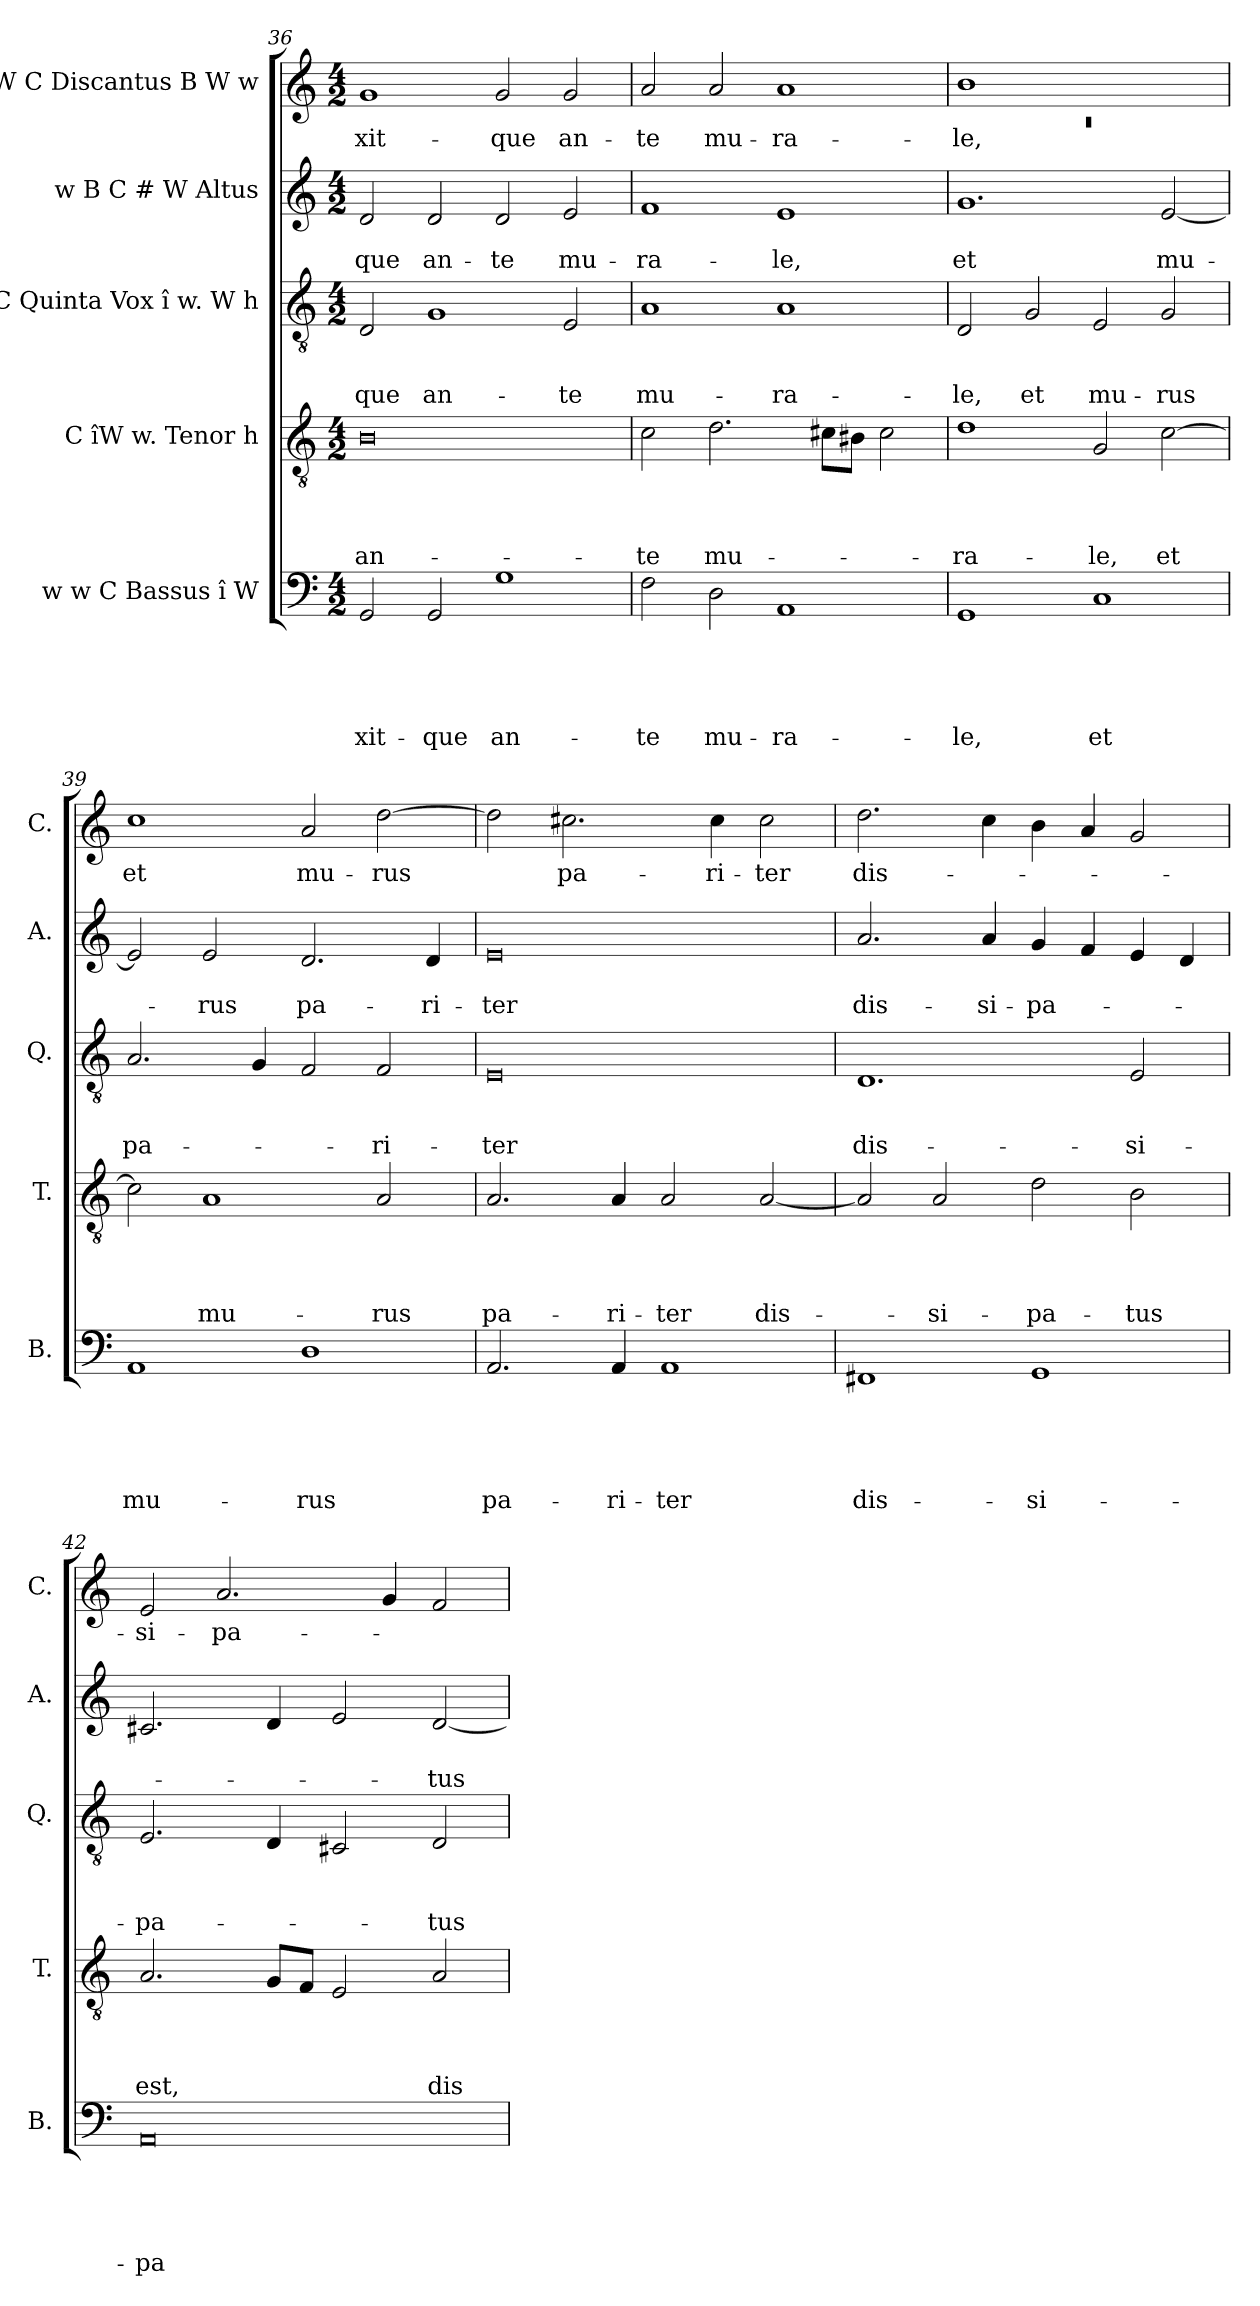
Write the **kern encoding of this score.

**kern	**text	**text	**text	**text	**text	**kern	**text	**text	**text	**text	**kern	**text	**text	**text	**kern	**text	**text	**kern	**text
*part5	*part5	*part5	*part5	*part5	*part5	*part4	*part4	*part4	*part4	*part4	*part3	*part3	*part3	*part3	*part2	*part2	*part2	*part1	*part1
*staff5	*staff5	*staff5	*staff5	*staff5	*staff5	*staff4	*staff4	*staff4	*staff4	*staff4	*staff3	*staff3	*staff3	*staff3	*staff2	*staff2	*staff2	*staff1	*staff1
*I"w w C Bassus î W	*	*	*	*	*	*I"C îW w. Tenor h	*	*	*	*	*I"C Quinta Vox î w. W h	*	*	*	*I"w B C # W Altus	*	*	*I"W C Discantus B W w	*
*I'B.	*	*	*	*	*	*I'T.	*	*	*	*	*I'Q.	*	*	*	*I'A.	*	*	*I'C.	*
!!LO:LB:g=z
*clefF4	*	*	*	*	*	*clefGv2	*	*	*	*	*clefGv2	*	*	*	*clefG2	*	*	*clefG2	*
*k[]	*	*	*	*	*	*k[]	*	*	*	*	*k[]	*	*	*	*k[]	*	*	*k[]	*
*C:	*	*	*	*	*	*C:	*	*	*	*	*C:	*	*	*	*C:	*	*	*C:	*
*M4/2	*	*	*	*	*	*M4/2	*	*	*	*	*M4/2	*	*	*	*M4/2	*	*	*M4/2	*
=36	=36	=36	=36	=36	=36	=36	=36	=36	=36	=36	=36	=36	=36	=36	=36	=36	=36	=36	=36
!	!	!	!	!	!LO:LY:b	!	!	!	!	!LO:LY:b	!	!	!	!LO:LY:b	!	!	!LO:LY:b	!	!LO:LY:b
2GG/	.	.	.	.	-xit-	0B	.	.	.	an-	2D/	.	.	-que	2d/	.	-que	1g	-xit-
!	!	!	!	!	!LO:LY:b	!	!	!	!	!	!	!	!	!LO:LY:b	!	!	!LO:LY:b	!	!
2GG/	.	.	.	.	-que	.	.	.	.	.	1G	.	.	an-	2d/	.	an-	.	.
!	!	!	!	!	!LO:LY:b	!	!	!	!	!	!	!	!	!	!	!	!LO:LY:b	!	!LO:LY:b
1G	.	.	.	.	an-	.	.	.	.	.	.	.	.	.	2d/	.	-te	2g/	-que
!	!	!	!	!	!	!	!	!	!	!	!	!	!	!LO:LY:b	!	!	!LO:LY:b	!	!LO:LY:b
.	.	.	.	.	.	.	.	.	.	.	2E/	.	.	-te	2e/	.	mu-	2g/	an-
=37	=37	=37	=37	=37	=37	=37	=37	=37	=37	=37	=37	=37	=37	=37	=37	=37	=37	=37	=37
!	!	!	!	!	!LO:LY:b	!	!	!	!	!LO:LY:b	!	!	!	!LO:LY:b	!	!	!LO:LY:b	!	!LO:LY:b
2F\	.	.	.	.	-te	2c\	.	.	.	-te	1A	.	.	mu-	1f	.	-ra-	2a/	-te
!	!	!	!	!	!LO:LY:b	!	!	!	!	!LO:LY:b	!	!	!	!	!	!	!	!	!LO:LY:b
2D\	.	.	.	.	mu-	2.d\	.	.	.	mu-	.	.	.	.	.	.	.	2a/	mu-
!	!	!	!	!	!LO:LY:b	!	!	!	!	!	!	!	!	!LO:LY:b	!	!	!LO:LY:b	!	!LO:LY:b
1AA	.	.	.	.	-ra-	.	.	.	.	.	1A	.	.	-ra-	1e	.	-le,	1a	-ra-
.	.	.	.	.	.	8c#\L	.	.	.	.	.	.	.	.	.	.	.	.	.
.	.	.	.	.	.	8B#\J	.	.	.	.	.	.	.	.	.	.	.	.	.
.	.	.	.	.	.	2c#\	.	.	.	.	.	.	.	.	.	.	.	.	.
=38	=38	=38	=38	=38	=38	=38	=38	=38	=38	=38	=38	=38	=38	=38	=38	=38	=38	=38	=38
*	*	*	*	*	*	*	*	*	*	*	*	*	*	*	*	*	*	*^	*
!	!	!	!	!	!LO:LY:b	!	!	!	!	!LO:LY:b	!	!	!	!LO:LY:b	!	!	!LO:LY:b	!	!LO:N:vis=1	!LO:LY:b
1GG	.	.	.	.	-le,	1d	.	.	.	-ra-	2D/	.	.	-le,	1.g	.	et	1b	0rc	-le,
!	!	!	!	!	!	!	!	!	!	!	!	!	!	!LO:LY:b	!	!	!	!	!	!
.	.	.	.	.	.	.	.	.	.	.	2G/	.	.	et	.	.	.	.	.	.
!	!	!	!	!	!LO:LY:b	!	!	!	!	!LO:LY:b	!	!	!	!LO:LY:b	!	!	!	!	!	!
1C	.	.	.	.	et	2G/	.	.	.	-le,	2E/	.	.	mu-	.	.	.	1ryy	.	.
!	!	!	!	!	!	!	!	!	!	!LO:LY:b	!	!	!	!LO:LY:b	!	!	!LO:LY:b	!	!	!
.	.	.	.	.	.	[>2c\	.	.	.	et	2G/	.	.	-rus	[<2e/	.	mu-	.	.	.
*	*	*	*	*	*	*	*	*	*	*	*	*	*	*	*	*	*	*v	*v	*
=39	=39	=39	=39	=39	=39	=39	=39	=39	=39	=39	=39	=39	=39	=39	=39	=39	=39	=39	=39
!	!	!	!	!	!LO:LY:b	!	!	!	!	!	!	!	!	!LO:LY:b	!	!	!	!	!LO:LY:b
1AA	.	.	.	.	mu-	2c\]	.	.	.	.	2.A/	.	.	pa-	2e/]	.	.	1cc	et
!	!	!	!	!	!	!	!	!	!	!LO:LY:b	!	!	!	!	!	!	!LO:LY:b	!	!
.	.	.	.	.	.	1A	.	.	.	mu-	.	.	.	.	2e/	.	-rus	.	.
.	.	.	.	.	.	.	.	.	.	.	4G/	.	.	.	.	.	.	.	.
!	!	!	!	!	!LO:LY:b	!	!	!	!	!	!	!	!	!	!	!	!LO:LY:b	!	!LO:LY:b
1D	.	.	.	.	-rus	.	.	.	.	.	2F/	.	.	.	2.d/	.	pa-	2a/	mu-
!	!	!	!	!	!	!	!	!	!	!LO:LY:b	!	!	!	!LO:LY:b	!	!	!	!	!LO:LY:b
.	.	.	.	.	.	2A/	.	.	.	-rus	2F/	.	.	-ri-	.	.	.	[>2dd\	-rus
!	!	!	!	!	!	!	!	!	!	!	!	!	!	!	!	!	!LO:LY:b	!	!
.	.	.	.	.	.	.	.	.	.	.	.	.	.	.	4d/	.	-ri-	.	.
=40	=40	=40	=40	=40	=40	=40	=40	=40	=40	=40	=40	=40	=40	=40	=40	=40	=40	=40	=40
!	!	!	!	!	!LO:LY:b	!	!	!	!	!LO:LY:b	!	!	!	!LO:LY:b	!	!	!LO:LY:b	!	!
2.AA/	.	.	.	.	pa-	2.A/	.	.	.	pa-	0E	.	.	-ter	0e	.	-ter	2dd\]	.
!	!	!	!	!	!	!	!	!	!	!	!	!	!	!	!	!	!	!	!LO:LY:b
.	.	.	.	.	.	.	.	.	.	.	.	.	.	.	.	.	.	2.cc#X\	pa-
!	!	!	!	!	!LO:LY:b	!	!	!	!	!LO:LY:b	!	!	!	!	!	!	!	!	!
4AA/	.	.	.	.	-ri-	4A/	.	.	.	-ri-	.	.	.	.	.	.	.	.	.
!	!	!	!	!	!LO:LY:b	!	!	!	!	!LO:LY:b	!	!	!	!	!	!	!	!	!
1AA	.	.	.	.	-ter	2A/	.	.	.	-ter	.	.	.	.	.	.	.	.	.
!	!	!	!	!	!	!	!	!	!	!	!	!	!	!	!	!	!	!	!LO:LY:b
.	.	.	.	.	.	.	.	.	.	.	.	.	.	.	.	.	.	4cc#\	-ri-
!	!	!	!	!	!	!	!	!	!	!LO:LY:b	!	!	!	!	!	!	!	!	!LO:LY:b
.	.	.	.	.	.	[>2A/	.	.	.	dis-	.	.	.	.	.	.	.	2cc#\	-ter
!!LO:PB:g=z
=41	=41	=41	=41	=41	=41	=41	=41	=41	=41	=41	=41	=41	=41	=41	=41	=41	=41	=41	=41
!	!	!	!	!	!LO:LY:b	!	!	!	!	!	!	!	!	!LO:LY:b	!	!	!LO:LY:b	!	!LO:LY:b
1FF#X	.	.	.	.	dis-	2A/]	.	.	.	.	1.D	.	.	dis-	2.a/	.	dis-	2.dd\	dis-
!	!	!	!	!	!	!	!	!	!	!LO:LY:b	!	!	!	!	!	!	!	!	!
.	.	.	.	.	.	2A/	.	.	.	-si-	.	.	.	.	.	.	.	.	.
!	!	!	!	!	!	!	!	!	!	!	!	!	!	!	!	!	!LO:LY:b	!	!
.	.	.	.	.	.	.	.	.	.	.	.	.	.	.	4a/	.	-si-	4cc\	.
!	!	!	!	!	!LO:LY:b	!	!	!	!	!LO:LY:b	!	!	!	!	!	!	!LO:LY:b	!	!
1GG	.	.	.	.	-si-	2d\	.	.	.	-pa-	.	.	.	.	4g/	.	-pa-	4b\	.
.	.	.	.	.	.	.	.	.	.	.	.	.	.	.	4f/	.	.	4a/	.
!	!	!	!	!	!	!	!	!	!	!LO:LY:b	!	!	!	!LO:LY:b	!	!	!	!	!
.	.	.	.	.	.	2B\	.	.	.	-tus	2E/	.	.	-si-	4e/	.	.	2g/	.
.	.	.	.	.	.	.	.	.	.	.	.	.	.	.	4d/	.	.	.	.
=42	=42	=42	=42	=42	=42	=42	=42	=42	=42	=42	=42	=42	=42	=42	=42	=42	=42	=42	=42
!	!	!	!	!	!LO:LY:b	!	!	!	!	!LO:LY:b	!	!	!	!LO:LY:b	!	!	!	!	!LO:LY:b
0AA	.	.	.	.	-pa-	2.A/	.	.	.	est,	2.E/	.	.	-pa-	2.c#X/	.	.	2e/	-si-
!	!	!	!	!	!	!	!	!	!	!	!	!	!	!	!	!	!	!	!LO:LY:b
.	.	.	.	.	.	.	.	.	.	.	.	.	.	.	.	.	.	2.a/	-pa-
.	.	.	.	.	.	8G/L	.	.	.	.	4D/	.	.	.	4d/	.	.	.	.
.	.	.	.	.	.	8F/J	.	.	.	.	.	.	.	.	.	.	.	.	.
.	.	.	.	.	.	2E/	.	.	.	.	2C#X/	.	.	.	2e/	.	.	.	.
.	.	.	.	.	.	.	.	.	.	.	.	.	.	.	.	.	.	4g/	.
!	!	!	!	!	!	!	!	!	!	!LO:LY:b	!	!	!	!LO:LY:b	!	!	!LO:LY:b	!	!
.	.	.	.	.	.	2A/	.	.	.	dis-	2D/	.	.	-tus	[<2d/	.	-tus	2f/	.
=	=	=	=	=	=	=	=	=	=	=	=	=	=	=	=	=	=	=	=
*-	*-	*-	*-	*-	*-	*-	*-	*-	*-	*-	*-	*-	*-	*-	*-	*-	*-	*-	*-
